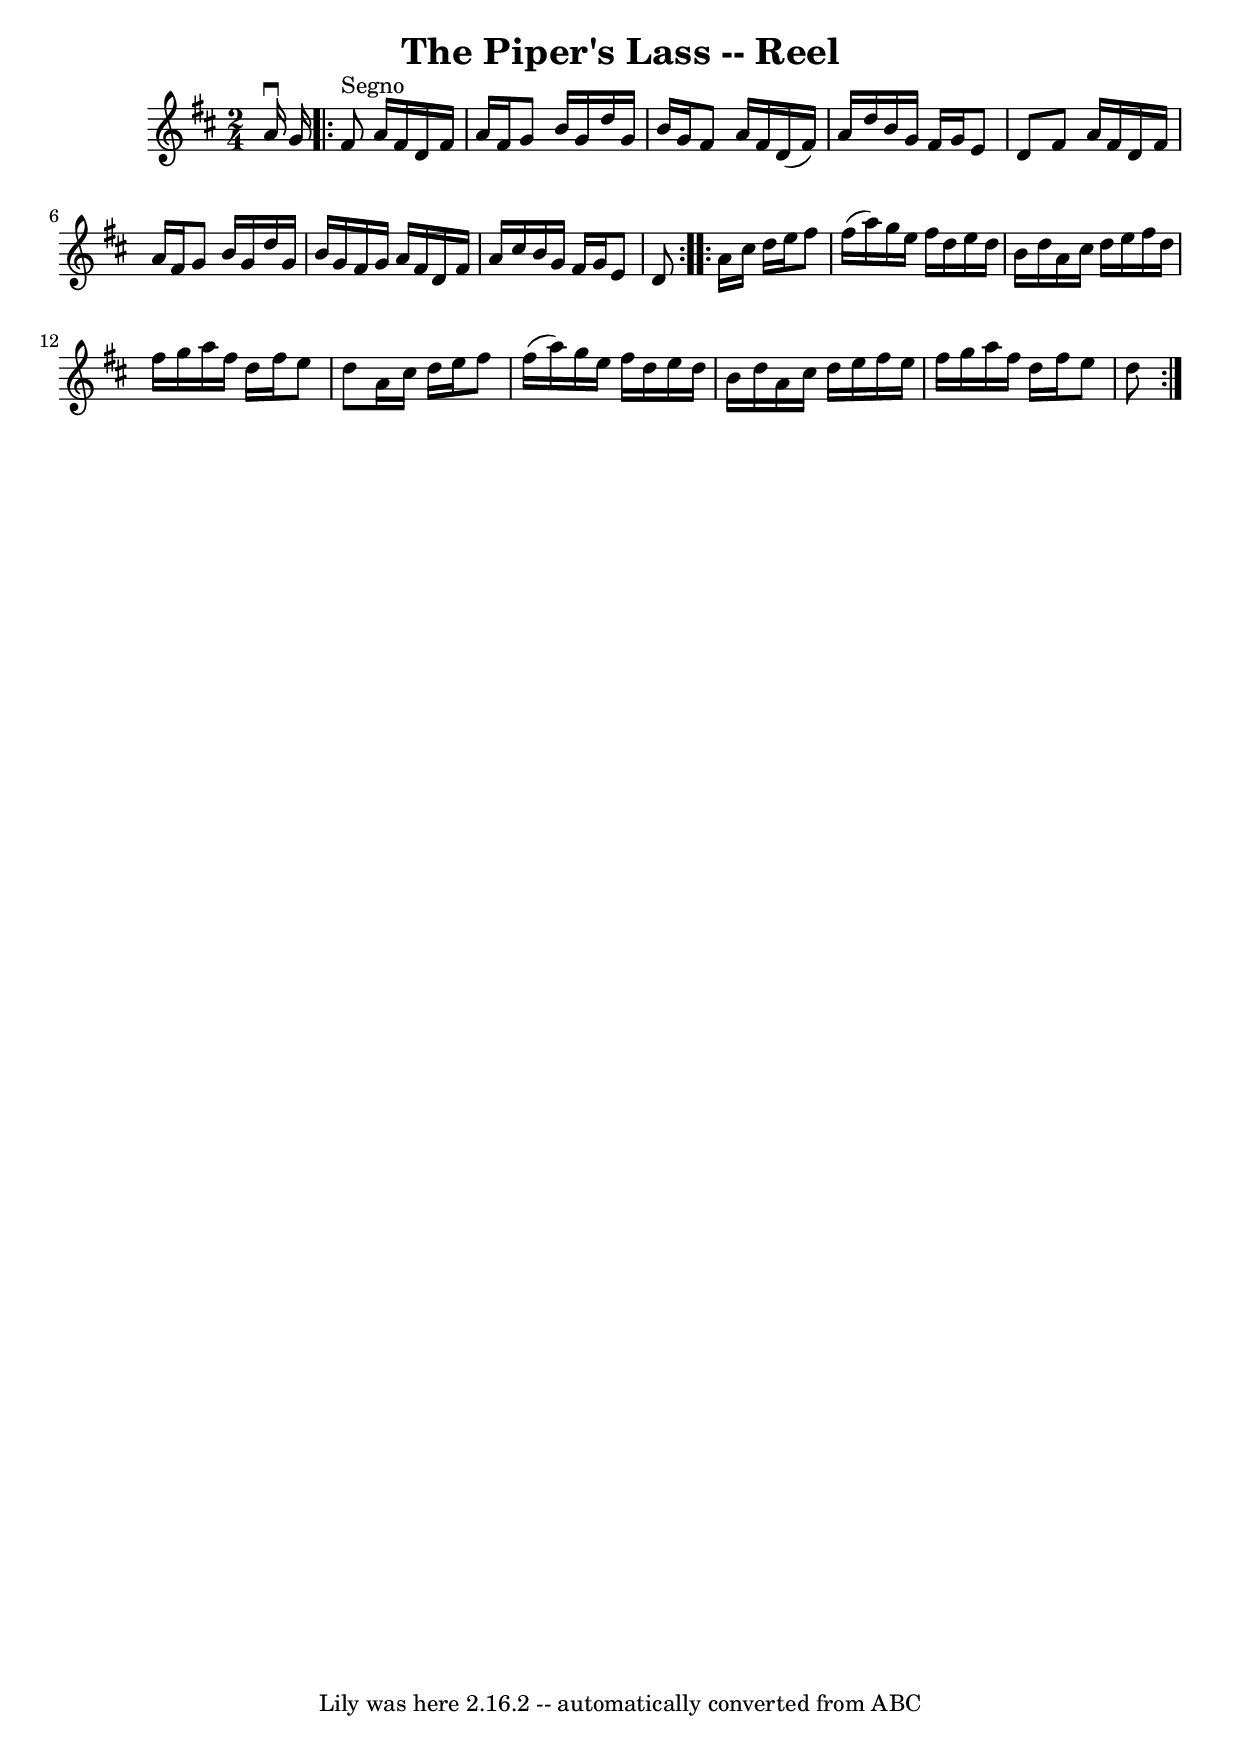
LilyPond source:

\version "2.16.2"
\include "Mammoth.ily"
\header {
  %% book = "Ryan's Mammoth Collection"
  crossRefNumber = "1"
  footnotes = ""
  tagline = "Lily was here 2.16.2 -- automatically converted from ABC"
  title = "The Piper's Lass -- Reel"

}
voicedefault =  {


  \time 2/4 
  \key d \major
  a'16^\downbow g'16    
  \repeat volta 2 {     fis'8^"Segno" a'16 fis'16 d'16 fis'16 a'16 fis'16   |
    g'8        b'16 g'16 d''16 g'16 b'16 g'16   |
    fis'8 a'16         fis'16 d'16 (fis'16) a'16 d''16   |
    b'16 g'16         fis'16 g'16 e'8 d'8   |
    fis'8 a'16 fis'16 d'16         fis'16 a'16 fis'16   |
    g'8 b'16 g'16 d''16 g'16         b'16 g'16   |
    fis'16 g'16 a'16 fis'16 d'16 fis'16         a'16 cis''16   |
    b'16 g'16 fis'16 g'16 e'8 d'8  

  } 
  \repeat volta 2 {     a'16 cis''16 d''16 e''16 fis''8 fis''16 (a''16)  |
    g''16 e''16 fis''16 d''16 e''16 d''16        b'16 d''16   |
    a'16 cis''16 d''16 e''16 fis''16         d''16 fis''16 g''16   |
    a''16 fis''16 d''16 fis''16         e''8 d''8   |
    a'16 cis''16 d''16 e''16 fis''8         fis''16 (a''16)  |
    g''16 e''16 fis''16 d''16 e''16         d''16 b'16 d''16   |
    a'16 cis''16 d''16 e''16 fis''16      e''16 fis''16 g''16   |
    a''16 fis''16 d''16 fis''16   
    e''8 d''8    
  }   

}

\score{
  <<

    \context Staff="default"
    {
      \voicedefault 
      
    }

  >>
  \layout {
    
  }
  \midi {
  }

}
